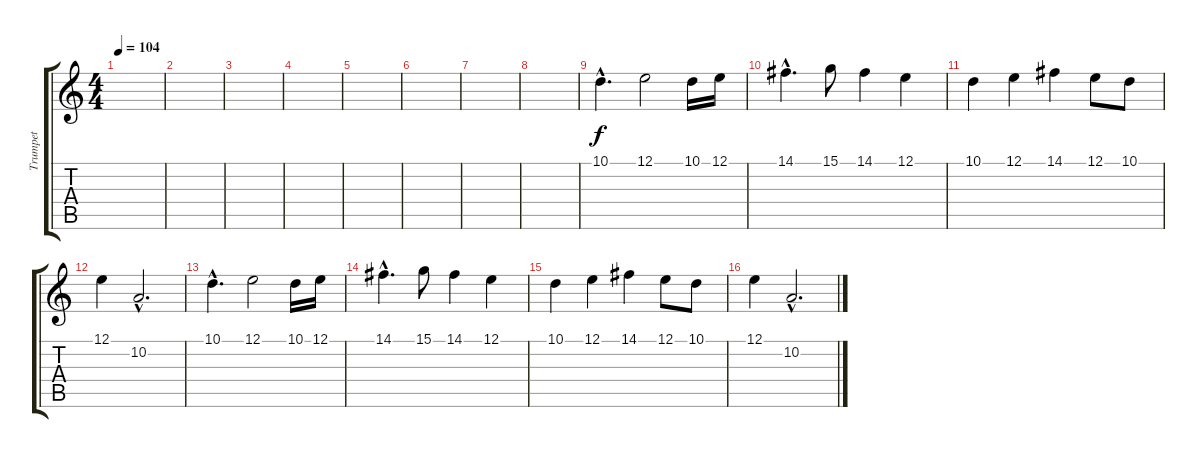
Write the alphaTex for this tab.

\track ("Trumpet" "Trumpet") {instrument trumpet}
\staff {score tabs}
\tuning (E4 B3 G3 D3 A2 E2) {hide}
\ts (4 4)
\tempo 104
\clef g2
\ks c
|
|
|
|
|
|
|
|
10.1{hac}.4{d} 12.1.2 10.1.16 12.1.16 |
14.1{hac}.4{d} 15.1.8 14.1.4 12.1.4 |
10.1.4 12.1.4 14.1.4 12.1.8 10.1.8 |
12.1.4 10.2{hac}.2{d} |
10.1{hac}.4{d} 12.1.2 10.1.16 12.1.16 |
14.1{hac}.4{d} 15.1.8 14.1.4 12.1.4 |
10.1.4 12.1.4 14.1.4 12.1.8 10.1.8 |
12.1.4 10.2{hac}.2{d}
